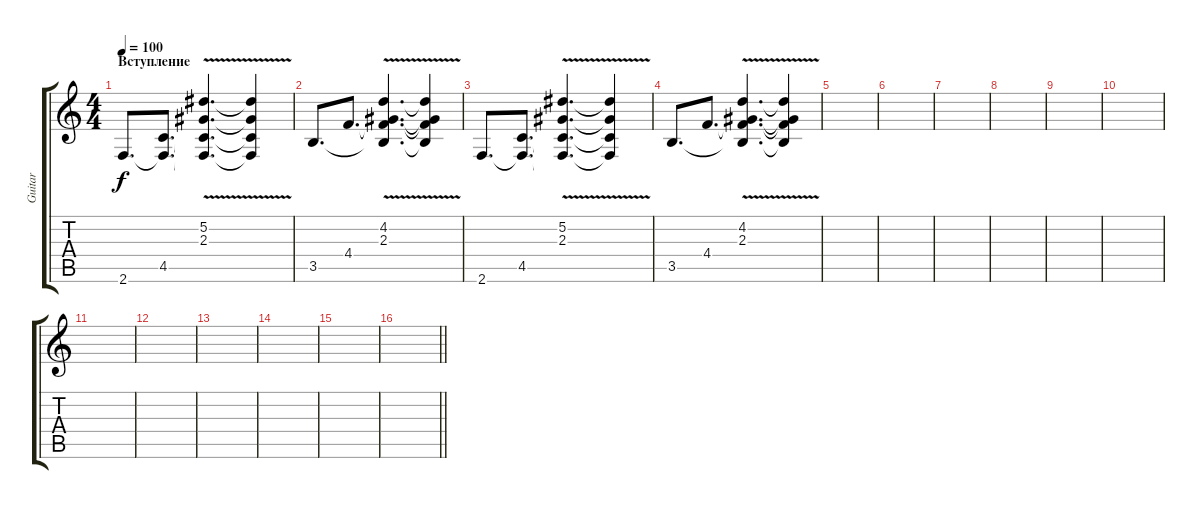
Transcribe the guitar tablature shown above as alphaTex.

\track ("Guitar" "Guitar") {instrument distortionguitar}
\staff {score tabs}
\tuning (Eb4 Bb3 Gb3 Db3 Ab2 Eb2) {hide}
\ts (4 4)
\section ("" "Вступление")
\tempo 100
\clef g2
\ks c
2.6.8{d dy f instrument electricguitarjazz} (4.5 2.6{t}).8{d} (5.2{v} 2.3 4.5{t} 2.6{t}).4{d} (5.2{t} 2.3{t} 4.5{t} 2.6{t}).4 |
3.5.8{d} 4.4.8{d} (4.2{v} 2.3 4.4{t} 3.5{t}).4{d} (4.2{t} 2.3{t} 4.4{t} 3.5{t}).4 |
2.6.8{d} (4.5 2.6{t}).8{d} (5.2{v} 2.3 4.5{t} 2.6{t}).4{d} (5.2{t} 2.3{t} 4.5{t} 2.6{t}).4 |
3.5.8{d} 4.4.8{d} (4.2{v} 2.3 4.4{t} 3.5{t}).4{d} (4.2{t} 2.3{t} 4.4{t} 3.5{t}).4 |
|
|
|
|
|
|
|
|
|
|
|
\barLineRight lightlight
